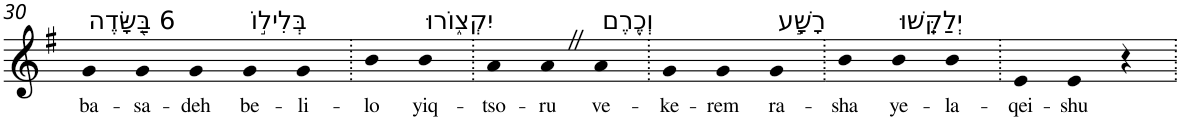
**kern	**text
*part1	*part1
*staff1	*staff1
*I"Piano	*
*I'Pno	*
!!LO:PB:g=z
*clefG2	*
*k[f#]	*
*G:	*
=30	=30
!LO:TX:a:t=6 בַּ֭שָּׂדֶה	!
!	!LO:LY:b
4g	ba-
!	!LO:LY:b
4g	-sa-
!	!LO:LY:b
4g	-deh
!LO:TX:a:t=בְּלִיל֣וֹ	!
!	!LO:LY:b
4g	be-
!	!LO:LY:b
4g	-li-
=31.	=31.
!	!LO:LY:b
4b	-lo
!LO:TX:a:t=יִקְצ֑וֹרוּ	!
!	!LO:LY:b
4b	yiq-
=32.	=32.
!	!LO:LY:b
4a	-tso-
!	!LO:LY:b
4aZ	-ru
!LO:TX:a:t=וְכֶ֖רֶם	!
!	!LO:LY:b
4a	ve-
=33.	=33.
!	!LO:LY:b
4g	-ke-
!	!LO:LY:b
4g	-rem
!LO:TX:a:t=רָשָׁ֣ע	!
!	!LO:LY:b
4g	ra-
=34.	=34.
!	!LO:LY:b
4b	-sha
!LO:TX:a:t=יְלַקֵּֽשׁוּ	!
!	!LO:LY:b
4b	ye-
!	!LO:LY:b
4b	-la-
=35.	=35.
!	!LO:LY:b
4e	-qei-
!	!LO:LY:b
4e	-shu
4r	.
=.	=.
*-	*-
